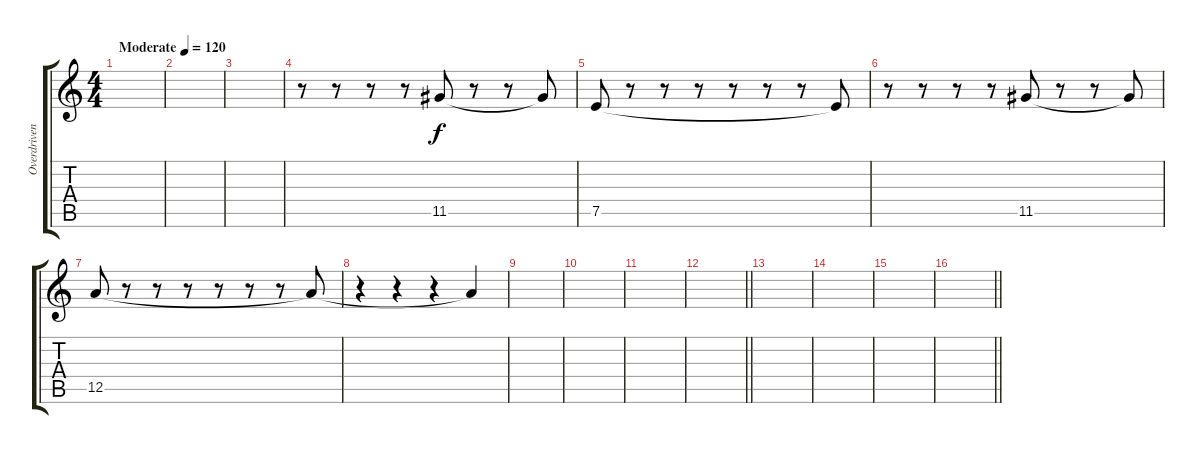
\track ("Overdriven 1" "Overdriven") {instrument overdrivenguitar}
\staff {score tabs}
\tuning (E4 B3 G3 D3 A2 E2) {hide}
\ts (4 4)
\tempo (120 "Moderate")
\clef g2
\ks c
|
|
|
r.8 r.8 r.8 r.8 11.5.8 r.8 r.8 11.5{t}.8 |
7.5.8 r.8 r.8 r.8 r.8 r.8 r.8 7.5{t}.8 |
r.8 r.8 r.8 r.8 11.5.8 r.8 r.8 11.5{t}.8 |
12.5.8 r.8 r.8 r.8 r.8 r.8 r.8 12.5{t}.8 |
r.4 r.4 r.4 12.5{t}.4 |
|
|
|
\barLineRight lightlight
|
|
|
|
\barLineRight lightlight
